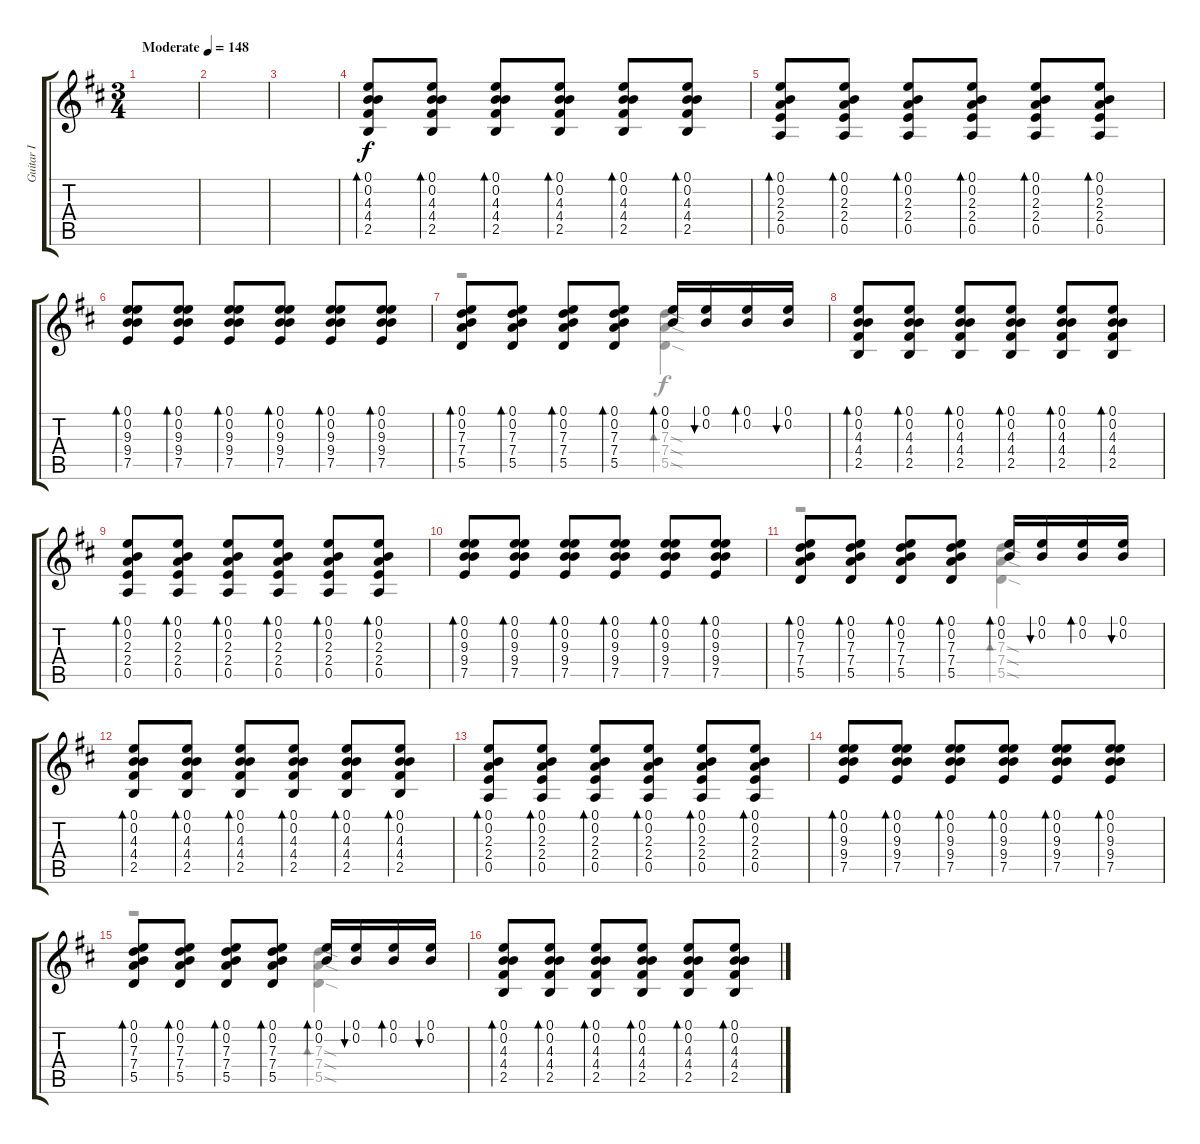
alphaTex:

\track ("Guitar I" "Guitar I") {instrument overdrivenguitar}
\staff {score tabs}
\tuning (E4 B3 G3 D3 A2 E2) {hide}
\voice
\ts (3 4)
\tempo (148 "Moderate")
\clef g2
\ks bminor
|
|
|
(0.1 0.2 4.3 4.4 2.5).8{bd 60} (0.1 0.2 4.3 4.4 2.5).8{bd 60} (0.1 0.2 4.3 4.4 2.5).8{bd 60} (0.1 0.2 4.3 4.4 2.5).8{bd 60} (0.1 0.2 4.3 4.4 2.5).8{bd 60} (0.1 0.2 4.3 4.4 2.5).8{bd 60} |
(0.1 0.2 2.3 2.4 0.5).8{bd 60} (0.1 0.2 2.3 2.4 0.5).8{bd 60} (0.1 0.2 2.3 2.4 0.5).8{bd 60} (0.1 0.2 2.3 2.4 0.5).8{bd 60} (0.1 0.2 2.3 2.4 0.5).8{bd 60} (0.1 0.2 2.3 2.4 0.5).8{bd 60} |
(0.1 0.2 9.3 9.4 7.5).8{bd 60} (0.1 0.2 9.3 9.4 7.5).8{bd 60} (0.1 0.2 9.3 9.4 7.5).8{bd 60} (0.1 0.2 9.3 9.4 7.5).8{bd 60} (0.1 0.2 9.3 9.4 7.5).8{bd 60} (0.1 0.2 9.3 9.4 7.5).8{bd 60} |
(0.1 0.2 7.3 7.4 5.5).8{bd 60} (0.1 0.2 7.3 7.4 5.5).8{bd 60} (0.1 0.2 7.3 7.4 5.5).8{bd 60} (0.1 0.2 7.3 7.4 5.5).8{bd 60} (0.1 0.2).16{bd 60} (0.1 0.2).16{bu 60} (0.1 0.2).16{bd 60} (0.1 0.2).16{bu 60} |
(0.1 0.2 4.3 4.4 2.5).8{bd 60} (0.1 0.2 4.3 4.4 2.5).8{bd 60} (0.1 0.2 4.3 4.4 2.5).8{bd 60} (0.1 0.2 4.3 4.4 2.5).8{bd 60} (0.1 0.2 4.3 4.4 2.5).8{bd 60} (0.1 0.2 4.3 4.4 2.5).8{bd 60} |
(0.1 0.2 2.3 2.4 0.5).8{bd 60} (0.1 0.2 2.3 2.4 0.5).8{bd 60} (0.1 0.2 2.3 2.4 0.5).8{bd 60} (0.1 0.2 2.3 2.4 0.5).8{bd 60} (0.1 0.2 2.3 2.4 0.5).8{bd 60} (0.1 0.2 2.3 2.4 0.5).8{bd 60} |
(0.1 0.2 9.3 9.4 7.5).8{bd 60} (0.1 0.2 9.3 9.4 7.5).8{bd 60} (0.1 0.2 9.3 9.4 7.5).8{bd 60} (0.1 0.2 9.3 9.4 7.5).8{bd 60} (0.1 0.2 9.3 9.4 7.5).8{bd 60} (0.1 0.2 9.3 9.4 7.5).8{bd 60} |
(0.1 0.2 7.3 7.4 5.5).8{bd 60} (0.1 0.2 7.3 7.4 5.5).8{bd 60} (0.1 0.2 7.3 7.4 5.5).8{bd 60} (0.1 0.2 7.3 7.4 5.5).8{bd 60} (0.1 0.2).16{bd 60} (0.1 0.2).16{bu 60} (0.1 0.2).16{bd 60} (0.1 0.2).16{bu 60} |
(0.1 0.2 4.3 4.4 2.5).8{bd 60} (0.1 0.2 4.3 4.4 2.5).8{bd 60} (0.1 0.2 4.3 4.4 2.5).8{bd 60} (0.1 0.2 4.3 4.4 2.5).8{bd 60} (0.1 0.2 4.3 4.4 2.5).8{bd 60} (0.1 0.2 4.3 4.4 2.5).8{bd 60} |
(0.1 0.2 2.3 2.4 0.5).8{bd 60} (0.1 0.2 2.3 2.4 0.5).8{bd 60} (0.1 0.2 2.3 2.4 0.5).8{bd 60} (0.1 0.2 2.3 2.4 0.5).8{bd 60} (0.1 0.2 2.3 2.4 0.5).8{bd 60} (0.1 0.2 2.3 2.4 0.5).8{bd 60} |
(0.1 0.2 9.3 9.4 7.5).8{bd 60} (0.1 0.2 9.3 9.4 7.5).8{bd 60} (0.1 0.2 9.3 9.4 7.5).8{bd 60} (0.1 0.2 9.3 9.4 7.5).8{bd 60} (0.1 0.2 9.3 9.4 7.5).8{bd 60} (0.1 0.2 9.3 9.4 7.5).8{bd 60} |
(0.1 0.2 7.3 7.4 5.5).8{bd 60} (0.1 0.2 7.3 7.4 5.5).8{bd 60} (0.1 0.2 7.3 7.4 5.5).8{bd 60} (0.1 0.2 7.3 7.4 5.5).8{bd 60} (0.1 0.2).16{bd 60} (0.1 0.2).16{bu 60} (0.1 0.2).16{bd 60} (0.1 0.2).16{bu 60} |
(0.1 0.2 4.3 4.4 2.5).8{bd 60} (0.1 0.2 4.3 4.4 2.5).8{bd 60} (0.1 0.2 4.3 4.4 2.5).8{bd 60} (0.1 0.2 4.3 4.4 2.5).8{bd 60} (0.1 0.2 4.3 4.4 2.5).8{bd 60} (0.1 0.2 4.3 4.4 2.5).8{bd 60}
\voice
\clef g2
\ottava regular
\simile none
\ks bminor
|
|
|
|
|
|
r.2 (7.3{sod} 7.4{sod} 5.5{sod}).4{bd 60} |
|
|
|
r.2 (7.3{sod} 7.4{sod} 5.5{sod}).4{bd 60} |
|
|
|
r.2 (7.3{sod} 7.4{sod} 5.5{sod}).4{bd 60} |
